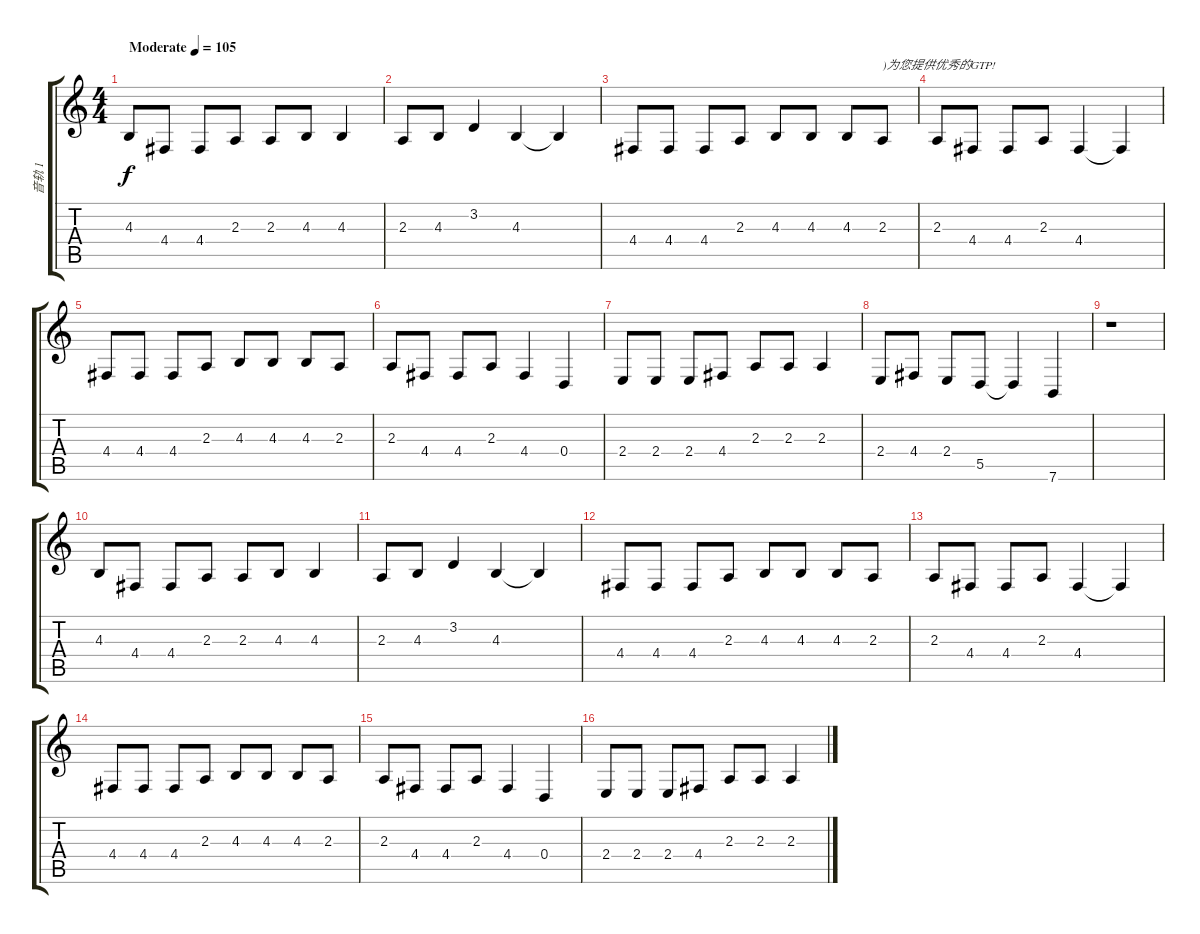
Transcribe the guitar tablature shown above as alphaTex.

\track ("音轨 1" "音轨 1") {instrument pad1newage}
\staff {score tabs}
\tuning (E4 B3 G3 D3 A2 E2) {hide}
\ts (4 4)
\tempo (105 "Moderate")
\clef g2
\ks c
4.3.8{dy f instrument pad1newage} 4.4.8 4.4.8 2.3.8 2.3.8 4.3.8 4.3.4 |
2.3.8 4.3.8 3.2.4 4.3.4 4.3{t}.4 |
4.4.8 4.4.8 4.4.8 2.3.8 4.3.8 4.3.8 4.3.8 2.3.8{txt ")为您提供优秀的GTP!"} |
2.3.8 4.4.8 4.4.8 2.3.8 4.4.4 4.4{t}.4 |
4.4.8 4.4.8 4.4.8 2.3.8 4.3.8 4.3.8 4.3.8 2.3.8 |
2.3.8 4.4.8 4.4.8 2.3.8 4.4.4 0.4.4 |
2.4.8 2.4.8 2.4.8 4.4.8 2.3.8 2.3.8 2.3.4 |
2.4.8 4.4.8 2.4.8 5.5.8 5.5{t}.4 7.6.4 |
r.1 |
4.3.8 4.4.8 4.4.8 2.3.8 2.3.8 4.3.8 4.3.4 |
2.3.8 4.3.8 3.2.4 4.3.4 4.3{t}.4 |
4.4.8 4.4.8 4.4.8 2.3.8 4.3.8 4.3.8 4.3.8 2.3.8 |
2.3.8 4.4.8 4.4.8 2.3.8 4.4.4 4.4{t}.4 |
4.4.8 4.4.8 4.4.8 2.3.8 4.3.8 4.3.8 4.3.8 2.3.8 |
2.3.8 4.4.8 4.4.8 2.3.8 4.4.4 0.4.4 |
2.4.8 2.4.8 2.4.8 4.4.8 2.3.8 2.3.8 2.3.4
